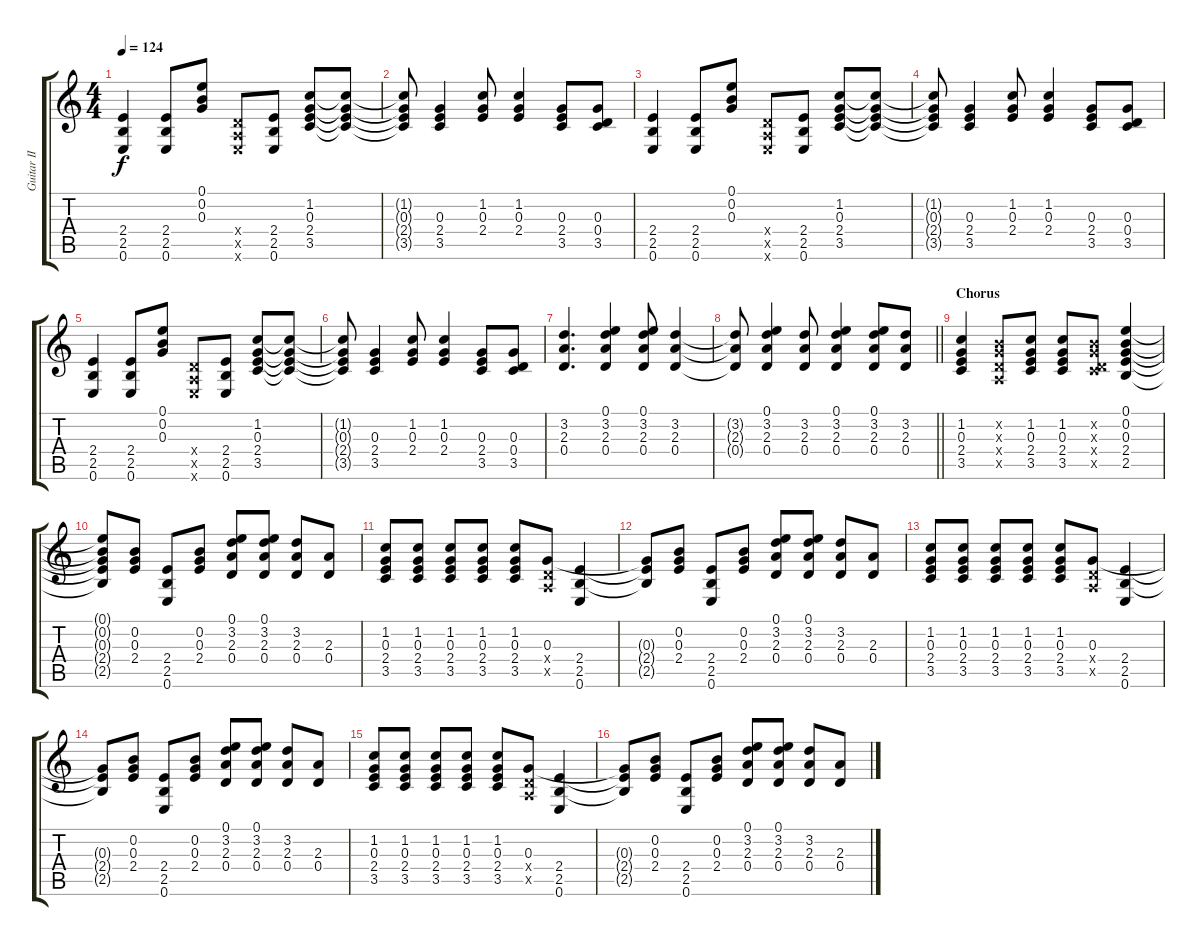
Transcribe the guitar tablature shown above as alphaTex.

\track ("Guitar II" "Guitar II") {instrument acousticguitarsteel}
\staff {score tabs}
\tuning (E4 B3 G3 D3 A2 E2) {hide}
\ts (4 4)
\tempo 124
\clef g2
\ks c
(2.4 2.5 0.6).4{dy f} (2.4 2.5 0.6).8 (0.1 0.2 0.3).8 (0.4{x} 0.5{x} 0.6{x}).8 (2.4 2.5 0.6).8 (1.2 0.3 2.4 3.5).8 (1.2{t} 0.3{t} 2.4{t} 3.5{t}).8 |
(1.2{t} 0.3{t} 2.4{t} 3.5{t}).8 (0.3 2.4 3.5).4 (1.2 0.3 2.4).8 (1.2 0.3 2.4).4 (0.3 2.4 3.5).8 (0.3 0.4 3.5).8 |
(2.4 2.5 0.6).4 (2.4 2.5 0.6).8 (0.1 0.2 0.3).8 (0.4{x} 0.5{x} 0.6{x}).8 (2.4 2.5 0.6).8 (1.2 0.3 2.4 3.5).8 (1.2{t} 0.3{t} 2.4{t} 3.5{t}).8 |
(1.2{t} 0.3{t} 2.4{t} 3.5{t}).8 (0.3 2.4 3.5).4 (1.2 0.3 2.4).8 (1.2 0.3 2.4).4 (0.3 2.4 3.5).8 (0.3 0.4 3.5).8 |
(2.4 2.5 0.6).4 (2.4 2.5 0.6).8 (0.1 0.2 0.3).8 (0.4{x} 0.5{x} 0.6{x}).8 (2.4 2.5 0.6).8 (1.2 0.3 2.4 3.5).8 (1.2{t} 0.3{t} 2.4{t} 3.5{t}).8 |
(1.2{t} 0.3{t} 2.4{t} 3.5{t}).8 (0.3 2.4 3.5).4 (1.2 0.3 2.4).8 (1.2 0.3 2.4).4 (0.3 2.4 3.5).8 (0.3 0.4 3.5).8 |
(3.2 2.3 0.4).4{d} (0.1 3.2 2.3 0.4).4 (0.1 3.2 2.3 0.4).8 (3.2 2.3 0.4).4 |
\barLineRight lightlight
(3.2{t} 2.3{t} 0.4{t}).8 (0.1 3.2 2.3 0.4).4 (3.2 2.3 0.4).8 (0.1 3.2 2.3 0.4).4 (0.1 3.2 2.3 0.4).8 (3.2 2.3 0.4).8 |
\section ("" "Chorus")
(1.2 0.3 2.4 3.5).4 (0.2{x} 0.3{x} 0.4{x} 0.5{x}).8 (1.2 0.3 2.4 3.5).8 (1.2 0.3 2.4 3.5).8 (0.2{x} 0.3{x} 0.4{x} 3.5{x}).8 (0.1 0.2 0.3 2.4 2.5).4 |
(0.1{t} 0.2{t} 0.3{t} 2.4{t} 2.5{t}).8 (0.2 0.3 2.4).8 (2.4 2.5 0.6).8 (0.2 0.3 2.4).8 (0.1 3.2 2.3 0.4).8 (0.1 3.2 2.3 0.4).8 (3.2 2.3 0.4).8 (2.3 0.4).8 |
(1.2 0.3 2.4 3.5).8 (1.2 0.3 2.4 3.5).8 (1.2 0.3 2.4 3.5).8 (1.2 0.3 2.4 3.5).8 (1.2 0.3 2.4 3.5).8 (0.3 0.4{x} 0.5{x}).8 (2.4 2.5 0.6).4 |
(0.3{t} 2.4{t} 2.5{t}).8 (0.2 0.3 2.4).8 (2.4 2.5 0.6).8 (0.2 0.3 2.4).8 (0.1 3.2 2.3 0.4).8 (0.1 3.2 2.3 0.4).8 (3.2 2.3 0.4).8 (2.3 0.4).8 |
(1.2 0.3 2.4 3.5).8 (1.2 0.3 2.4 3.5).8 (1.2 0.3 2.4 3.5).8 (1.2 0.3 2.4 3.5).8 (1.2 0.3 2.4 3.5).8 (0.3 0.4{x} 0.5{x}).8 (2.4 2.5 0.6).4 |
(0.3{t} 2.4{t} 2.5{t}).8 (0.2 0.3 2.4).8 (2.4 2.5 0.6).8 (0.2 0.3 2.4).8 (0.1 3.2 2.3 0.4).8 (0.1 3.2 2.3 0.4).8 (3.2 2.3 0.4).8 (2.3 0.4).8 |
(1.2 0.3 2.4 3.5).8 (1.2 0.3 2.4 3.5).8 (1.2 0.3 2.4 3.5).8 (1.2 0.3 2.4 3.5).8 (1.2 0.3 2.4 3.5).8 (0.3 0.4{x} 0.5{x}).8 (2.4 2.5 0.6).4 |
(0.3{t} 2.4{t} 2.5{t}).8 (0.2 0.3 2.4).8 (2.4 2.5 0.6).8 (0.2 0.3 2.4).8 (0.1 3.2 2.3 0.4).8 (0.1 3.2 2.3 0.4).8 (3.2 2.3 0.4).8 (2.3 0.4).8
